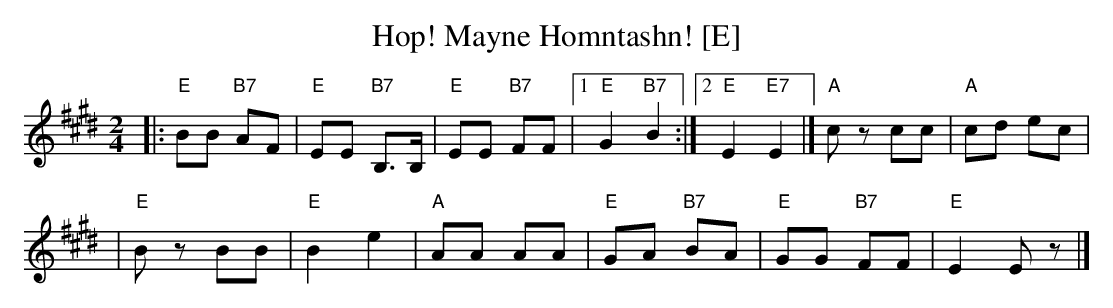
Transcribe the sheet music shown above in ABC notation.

X:1
T: Hop! Mayne Homntashn! [E]
M: 2/4
L: 1/8
K: E
|: "E"BB "B7"AF | "E"EE "B7"B,>B, \
|  "E"EE "B7"FF |1 "E"G2 "B7"B2 :|2 "E"E2 "E7"E2 \
|] "A"cz cc | "A"cd ec |
|  "E"Bz BB | "E"B2 e2 \
|  "A"AA AA | "E"GA "B7"BA \
|  "E"GG "B7"FF | "E"E2 Ez |]
